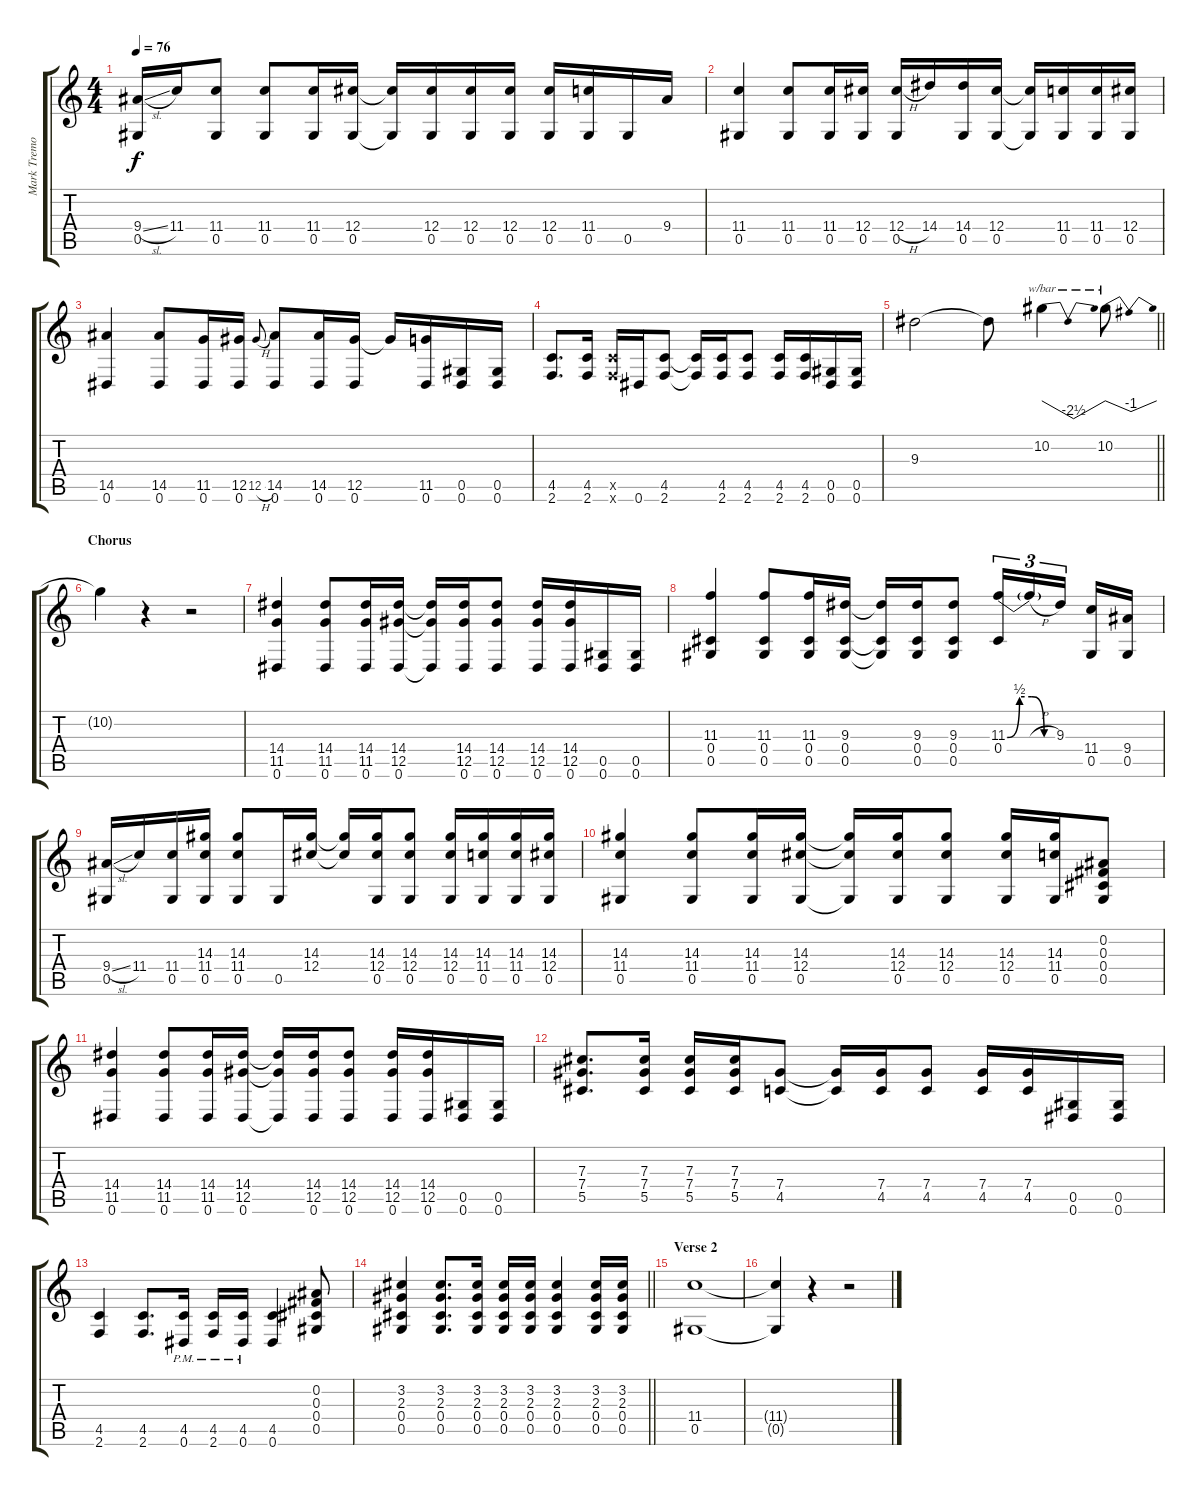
\track ("Mark Tremonti" "Mark Tremo") {instrument overdrivenguitar}
\staff {score tabs}
\tuning (Eb4 Bb3 Gb3 Db3 Ab2 Eb2) {hide}
\ts (4 4)
\tempo 76
\clef g2
\ks c
(9.4{sl} 0.5).16{dy f} 11.4.16 (11.4 0.5).8 (11.4 0.5).8 (11.4 0.5).16 (12.4 0.5).16 (12.4{t} 0.5{t}).16 (12.4 0.5).16 (12.4 0.5).16 (12.4 0.5).16 (12.4 0.5).16 (11.4 0.5).16 0.5.16 9.4.16 |
(11.4 0.5).4 (11.4 0.5).8 (11.4 0.5).16 (12.4 0.5).16 (12.4{h} 0.5).16 14.4.16 (14.4 0.5).16 (12.4 0.5).16 (12.4{t} 0.5{t}).16 (11.4 0.5).16 (11.4 0.5).16 (12.4 0.5).16 |
(14.5 0.6).4 (14.5 0.6).8 (11.5 0.6).16 (12.5 0.6).16 12.5{h}.8{gr onbeat} (14.5 0.6).8 (14.5 0.6).16 (12.5 0.6).16 12.5{t}.16 (11.5 0.6).16 (0.5 0.6).16 (0.5 0.6).16 |
(4.5 2.6).8{d} (4.5 2.6).16 (4.5{x} 2.6{x}).16 0.6.16 (4.5 2.6).8 (4.5{t} 2.6{t}).16 (4.5 2.6).16 (4.5 2.6).8 (4.5 2.6).16 (4.5 2.6).16 (0.5 0.6).16 (0.5 0.6).16 |
\barLineRight lightlight
9.3.2 9.3{t}.8 10.2.4{tbe (dip default 0 0 30 -10 60 0)} 10.2.8{tbe (dip default 0 0 30 -4 60 0)} |
\section ("" "Chorus")
10.2{t}.4 r.4 r.2 |
(14.4 11.5 0.6).4 (14.4 11.5 0.6).8 (14.4 11.5 0.6).16 (14.4 12.5 0.6).16 (14.4{t} 12.5{t} 0.6{t}).16 (14.4 12.5 0.6).16 (14.4 12.5 0.6).8 (14.4 12.5 0.6).16 (14.4 12.5 0.6).16 (0.5 0.6).16 (0.5 0.6).16 |
(11.3 0.4 0.5).4 (11.3 0.4 0.5).8 (11.3 0.4 0.5).16 (9.3 0.4 0.5).16 (9.3{t} 0.4{t} 0.5{t}).16 (9.3 0.4 0.5).16 (9.3 0.4 0.5).8 (11.3{be (custom 0 0 15 2 30 2 45 0 60 0)} 0.4).16{tu (3 2)} 11.3{h t}.16{tu (3 2)} 9.3.16{tu (3 2) beam splitsecondary} (11.4 0.5).16 (9.4 0.5).16 |
(9.4{sl} 0.5).16 11.4.16 (11.4 0.5).16 (14.3 11.4 0.5).16 (14.3 11.4 0.5).8 0.5.16 (14.3 12.4).16 (14.3{t} 12.4{t}).16 (14.3 12.4 0.5).16 (14.3 12.4 0.5).8 (14.3 12.4 0.5).16 (14.3 11.4 0.5).16 (14.3 11.4 0.5).16 (14.3 12.4 0.5).16 |
(14.3 11.4 0.5).4 (14.3 11.4 0.5).8 (14.3 11.4 0.5).16 (14.3 12.4 0.5).16 (14.3{t} 12.4{t} 0.5{t}).16 (14.3 12.4 0.5).16 (14.3 12.4 0.5).8 (14.3 12.4 0.5).16 (14.3 11.4 0.5).16 (0.2 0.3 0.4 0.5).8 |
(14.4 11.5 0.6).4 (14.4 11.5 0.6).8 (14.4 11.5 0.6).16 (14.4 12.5 0.6).16 (14.4{t} 12.5{t} 0.6{t}).16 (14.4 12.5 0.6).16 (14.4 12.5 0.6).8 (14.4 12.5 0.6).16 (14.4 12.5 0.6).16 (0.5 0.6).16 (0.5 0.6).16 |
(7.3 7.4 5.5).8{d} (7.3 7.4 5.5).16 (7.3 7.4 5.5).16 (7.3 7.4 5.5).16 (7.4 4.5).8 (7.4{t} 4.5{t}).16 (7.4 4.5).16 (7.4 4.5).8 (7.4 4.5).16 (7.4 4.5).16 (0.5 0.6).16 (0.5 0.6).16 |
(4.5 2.6).4 (4.5 2.6).8{d} (4.5{pm} 0.6{pm}).16 (4.5{pm} 2.6{pm}).16 (4.5{pm} 0.6{pm}).16 (4.5 0.6).4 (0.2 0.3 0.4 0.5).8 |
\barLineRight lightlight
(3.2 2.3 0.4 0.5).4 (3.2 2.3 0.4 0.5).8{d} (3.2 2.3 0.4 0.5).16 (3.2 2.3 0.4 0.5).16 (3.2 2.3 0.4 0.5).16 (3.2 2.3 0.4 0.5).4 (3.2 2.3 0.4 0.5).16 (3.2 2.3 0.4 0.5).16 |
\section ("" "Verse 2")
(11.4 0.5).1{volume 6} |
(11.4{t} 0.5{t}).4 r.4 r.2
